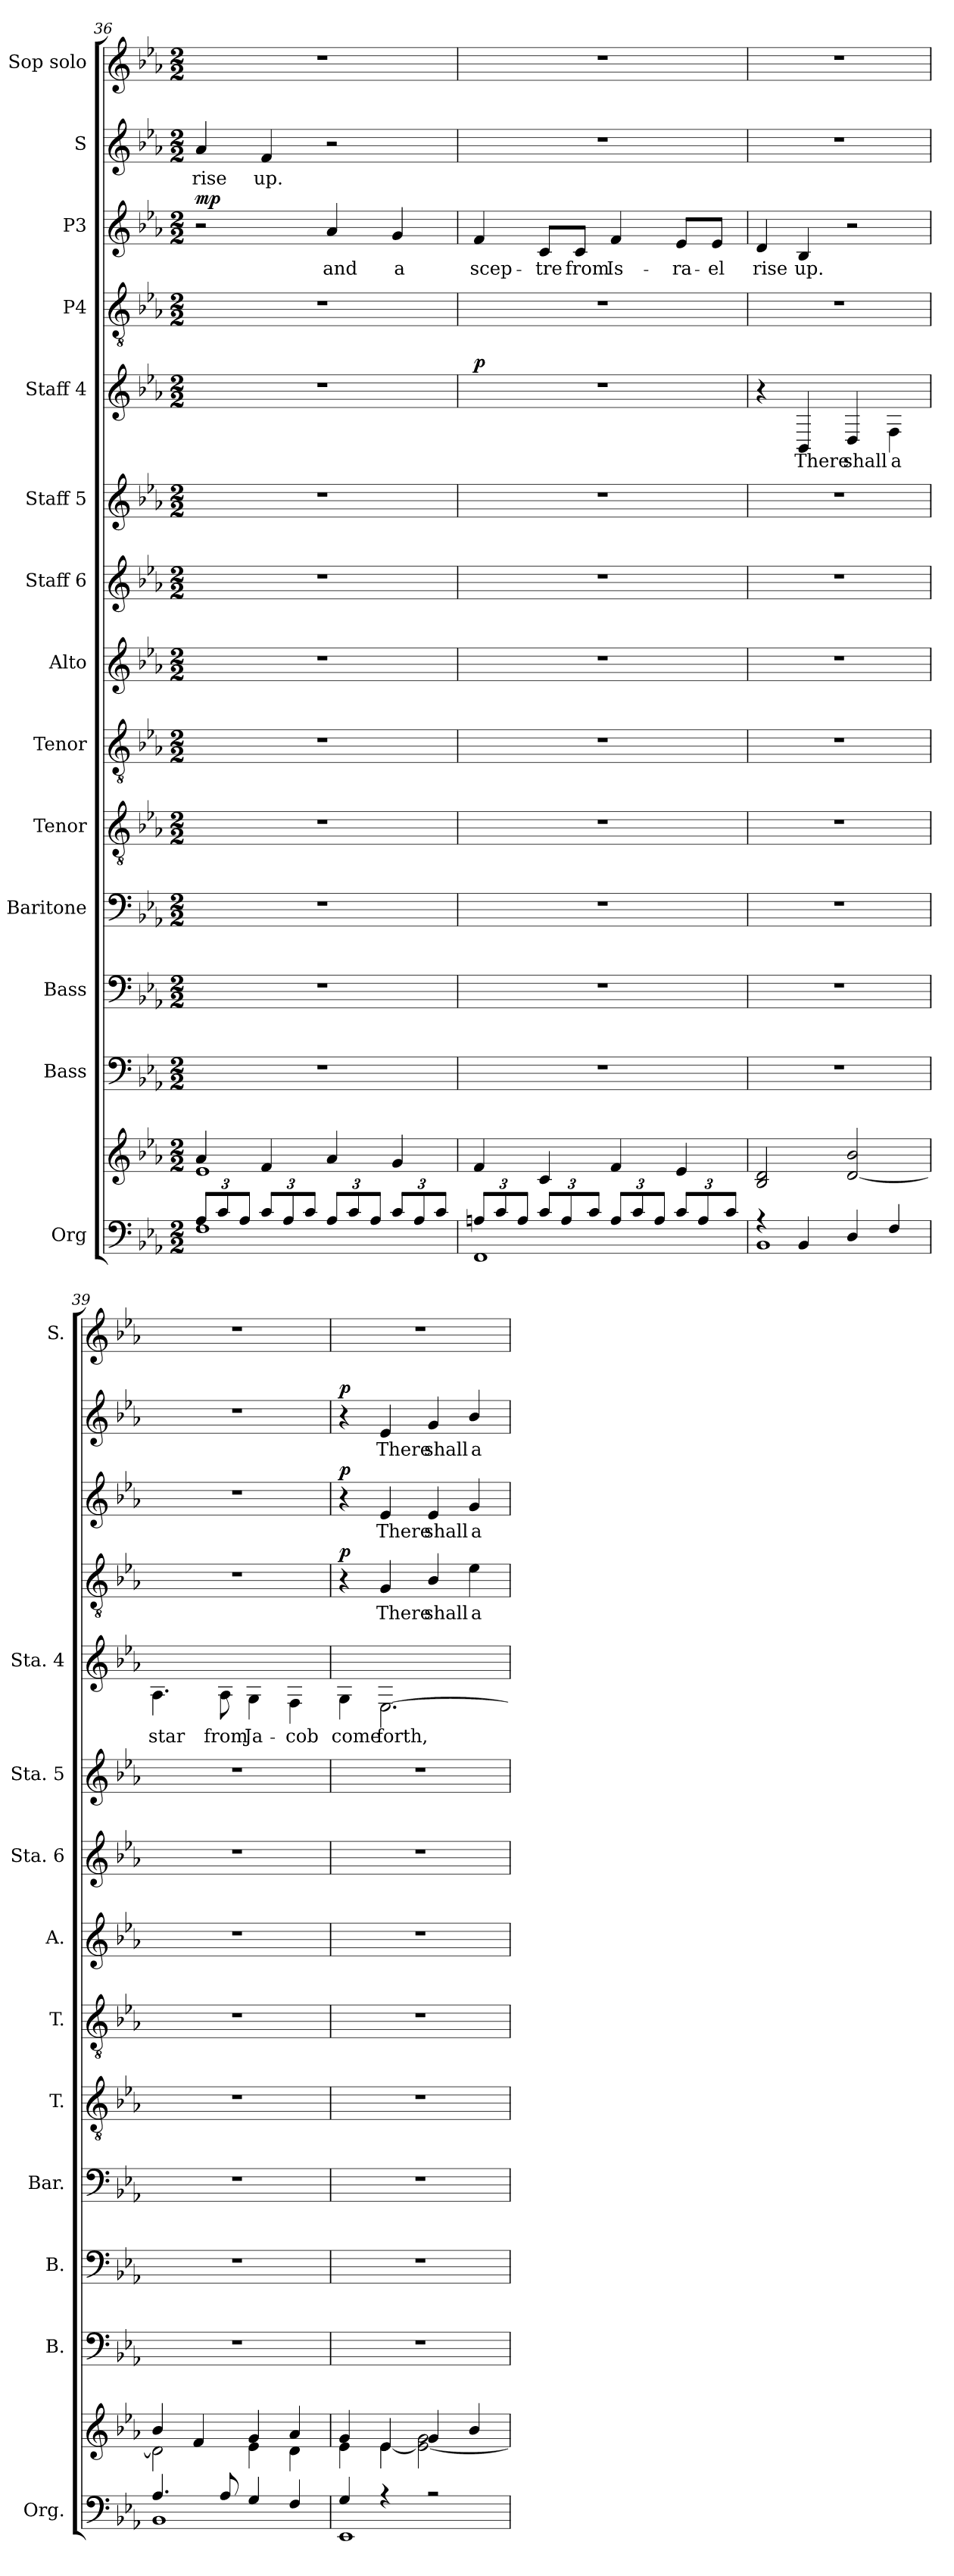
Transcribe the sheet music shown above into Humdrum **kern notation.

**kern	**kern	**kern	**kern	**kern	**kern	**kern	**kern	**kern	**kern	**kern	**text	**dynam	**kern	**text	**dynam	**kern	**text	**dynam	**kern	**text	**dynam	**kern
*part14	*part14	*part13	*part12	*part11	*part10	*part9	*part8	*part7	*part6	*part5	*part5	*part5	*part4	*part4	*part4	*part3	*part3	*part3	*part2	*part2	*part2	*part1
*staff15	*staff14	*staff13	*staff12	*staff11	*staff10	*staff9	*staff8	*staff7	*staff6	*staff5	*staff5	*staff5	*staff4	*staff4	*staff4	*staff3	*staff3	*staff3	*staff2	*staff2	*staff2	*staff1
*I"Org	*	*I"Bass	*I"Bass	*I"Baritone	*I"Tenor	*I"Tenor	*I"Alto	*I"Staff 6	*I"Staff 5	*I"Staff 4	*	*	*I"P4	*	*	*I"P3	*	*	*I"S	*	*	*I"Sop solo
*I'Org.	*	*I'B.	*I'B.	*I'Bar.	*I'T.	*I'T.	*I'A.	*I'Sta. 6	*I'Sta. 5	*I'Sta. 4	*	*	*	*	*	*	*	*	*	*	*	*I'S.
*clefF4	*clefG2	*clefF4	*clefF4	*clefF4	*clefGv2	*clefGv2	*clefG2	*clefG2	*clefG2	*clefG2	*	*	*clefGv2	*	*	*clefG2	*	*	*clefG2	*	*	*clefG2
*	*	*	*	*	*ITrd7c12	*ITrd7c12	*	*	*	*	*	*	*	*	*	*	*	*	*	*	*	*
*k[b-e-a-]	*k[b-e-a-]	*k[b-e-a-]	*k[b-e-a-]	*k[b-e-a-]	*k[b-e-a-]	*k[b-e-a-]	*k[b-e-a-]	*k[b-e-a-]	*k[b-e-a-]	*k[b-e-a-]	*	*	*k[b-e-a-]	*	*	*k[b-e-a-]	*	*	*k[b-e-a-]	*	*	*k[b-e-a-]
*E-:	*E-:	*E-:	*E-:	*E-:	*E-:	*E-:	*E-:	*E-:	*E-:	*E-:	*	*	*E-:	*	*	*E-:	*	*	*E-:	*	*	*E-:
*M2/2	*M2/2	*M2/2	*M2/2	*M2/2	*M2/2	*M2/2	*M2/2	*M2/2	*M2/2	*M2/2	*	*	*M2/2	*	*	*M2/2	*	*	*M2/2	*	*	*M2/2
*Xbrackettup	*	*	*	*	*	*	*	*	*	*	*	*	*	*	*	*	*	*	*	*	*	*
=36	=36	=36	=36	=36	=36	=36	=36	=36	=36	=36	=36	=36	=36	=36	=36	=36	=36	=36	=36	=36	=36	=36
*^	*^	*	*	*	*	*	*	*	*	*	*	*	*	*	*	*	*	*	*	*	*	*
!	!	!	!	!	!	!	!	!	!	!	!	!	!	!	!	!	!	!	!	!LO:DY:b	!	!LO:LY:b	!	!
12A-/L	1F	4a-/	1e-	1r	1r	1r	1r	1r	1r	1r	1r	1r	.	.	1r	.	.	2r	.	mp	4a-/	rise	.	1r
12c/	.	.	.	.	.	.	.	.	.	.	.	.	.	.	.	.	.	.	.	.	.	.	.	.
12A-/J	.	.	.	.	.	.	.	.	.	.	.	.	.	.	.	.	.	.	.	.	.	.	.	.
!	!	!	!	!	!	!	!	!	!	!	!	!	!	!	!	!	!	!	!	!	!	!LO:LY:b	!	!
12c/L	.	4f/	.	.	.	.	.	.	.	.	.	.	.	.	.	.	.	.	.	.	4f/	up.	.	.
12A-/	.	.	.	.	.	.	.	.	.	.	.	.	.	.	.	.	.	.	.	.	.	.	.	.
12c/J	.	.	.	.	.	.	.	.	.	.	.	.	.	.	.	.	.	.	.	.	.	.	.	.
!	!	!	!	!	!	!	!	!	!	!	!	!	!	!	!	!	!	!	!LO:LY:b	!	!	!	!	!
12A-/L	.	4a-/	.	.	.	.	.	.	.	.	.	.	.	.	.	.	.	4a-/	and	.	2r	.	.	.
12c/	.	.	.	.	.	.	.	.	.	.	.	.	.	.	.	.	.	.	.	.	.	.	.	.
12A-/J	.	.	.	.	.	.	.	.	.	.	.	.	.	.	.	.	.	.	.	.	.	.	.	.
!	!	!	!	!	!	!	!	!	!	!	!	!	!	!	!	!	!	!	!LO:LY:b	!	!	!	!	!
12c/L	.	4g/	.	.	.	.	.	.	.	.	.	.	.	.	.	.	.	4g/	a	.	.	.	.	.
12A-/	.	.	.	.	.	.	.	.	.	.	.	.	.	.	.	.	.	.	.	.	.	.	.	.
12c/J	.	.	.	.	.	.	.	.	.	.	.	.	.	.	.	.	.	.	.	.	.	.	.	.
*	*	*v	*v	*	*	*	*	*	*	*	*	*	*	*	*	*	*	*	*	*	*	*	*	*
=37	=37	=37	=37	=37	=37	=37	=37	=37	=37	=37	=37	=37	=37	=37	=37	=37	=37	=37	=37	=37	=37	=37	=37
!	!	!	!	!	!	!	!	!	!	!	!	!	!LO:DY:b	!	!	!	!	!LO:LY:b	!	!	!	!	!
12An/L	1FF	4f/	1r	1r	1r	1r	1r	1r	1r	1r	1r	.	p	1r	.	.	4f/	scep-	.	1r	.	.	1r
12c/	.	.	.	.	.	.	.	.	.	.	.	.	.	.	.	.	.	.	.	.	.	.	.
12A/J	.	.	.	.	.	.	.	.	.	.	.	.	.	.	.	.	.	.	.	.	.	.	.
!	!	!	!	!	!	!	!	!	!	!	!	!	!	!	!	!	!	!LO:LY:b	!	!	!	!	!
12c/L	.	4c/	.	.	.	.	.	.	.	.	.	.	.	.	.	.	8c/L	-tre	.	.	.	.	.
12A/	.	.	.	.	.	.	.	.	.	.	.	.	.	.	.	.	.	.	.	.	.	.	.
!	!	!	!	!	!	!	!	!	!	!	!	!	!	!	!	!	!	!LO:LY:b	!	!	!	!	!
.	.	.	.	.	.	.	.	.	.	.	.	.	.	.	.	.	8c/J	from	.	.	.	.	.
12c/J	.	.	.	.	.	.	.	.	.	.	.	.	.	.	.	.	.	.	.	.	.	.	.
!	!	!	!	!	!	!	!	!	!	!	!	!	!	!	!	!	!	!LO:LY:b	!	!	!	!	!
12A/L	.	4f/	.	.	.	.	.	.	.	.	.	.	.	.	.	.	4f/	Is-	.	.	.	.	.
12c/	.	.	.	.	.	.	.	.	.	.	.	.	.	.	.	.	.	.	.	.	.	.	.
12A/J	.	.	.	.	.	.	.	.	.	.	.	.	.	.	.	.	.	.	.	.	.	.	.
!	!	!	!	!	!	!	!	!	!	!	!	!	!	!	!	!	!	!LO:LY:b	!	!	!	!	!
12c/L	.	4e-/	.	.	.	.	.	.	.	.	.	.	.	.	.	.	8e-/L	-ra-	.	.	.	.	.
12A/	.	.	.	.	.	.	.	.	.	.	.	.	.	.	.	.	.	.	.	.	.	.	.
!	!	!	!	!	!	!	!	!	!	!	!	!	!	!	!	!	!	!LO:LY:b	!	!	!	!	!
.	.	.	.	.	.	.	.	.	.	.	.	.	.	.	.	.	8e-/J	-el	.	.	.	.	.
12c/J	.	.	.	.	.	.	.	.	.	.	.	.	.	.	.	.	.	.	.	.	.	.	.
=38	=38	=38	=38	=38	=38	=38	=38	=38	=38	=38	=38	=38	=38	=38	=38	=38	=38	=38	=38	=38	=38	=38	=38
!	!	!	!	!	!	!	!	!	!	!	!	!	!	!	!	!	!	!LO:LY:b	!	!	!	!	!
4r	1BB-	2B-/ 2d/	1r	1r	1r	1r	1r	1r	1r	1r	4r	.	.	1r	.	.	4d/	rise	.	1r	.	.	1r
!	!	!	!	!	!	!	!	!	!	!	!	!LO:LY:b	!	!	!	!	!	!LO:LY:b	!	!	!	!	!
4BB-/	.	.	.	.	.	.	.	.	.	.	4BB-/	There	.	.	.	.	4B-/	up.	.	.	.	.	.
!	!	!	!	!	!	!	!	!	!	!	!	!LO:LY:b	!	!	!	!	!	!	!	!	!	!	!
4D/	.	[2d/ 2b-/	.	.	.	.	.	.	.	.	4D/	shall	.	.	.	.	2r	.	.	.	.	.	.
!	!	!	!	!	!	!	!	!	!	!	!	!LO:LY:b	!	!	!	!	!	!	!	!	!	!	!
4F/	.	.	.	.	.	.	.	.	.	.	4F\	a	.	.	.	.	.	.	.	.	.	.	.
=39	=39	=39	=39	=39	=39	=39	=39	=39	=39	=39	=39	=39	=39	=39	=39	=39	=39	=39	=39	=39	=39	=39	=39
*	*	*^	*	*	*	*	*	*	*	*	*	*	*	*	*	*	*	*	*	*	*	*	*
!	!	!	!	!	!	!	!	!	!	!	!	!	!LO:LY:b	!	!	!	!	!	!	!	!	!	!	!
4.A-/	1BB-	4b-/	2d\]	1r	1r	1r	1r	1r	1r	1r	1r	4.A-\	star	.	1r	.	.	1r	.	.	1r	.	.	1r
.	.	4f/	.	.	.	.	.	.	.	.	.	.	.	.	.	.	.	.	.	.	.	.	.	.
!	!	!	!	!	!	!	!	!	!	!	!	!	!LO:LY:b	!	!	!	!	!	!	!	!	!	!	!
8A-/	.	.	.	.	.	.	.	.	.	.	.	8A-\	from	.	.	.	.	.	.	.	.	.	.	.
!	!	!	!	!	!	!	!	!	!	!	!	!	!LO:LY:b	!	!	!	!	!	!	!	!	!	!	!
4G/	.	4g/	4e-\	.	.	.	.	.	.	.	.	4G\	Ja-	.	.	.	.	.	.	.	.	.	.	.
!	!	!	!	!	!	!	!	!	!	!	!	!	!LO:LY:b	!	!	!	!	!	!	!	!	!	!	!
4F/	.	4a-/	4d\	.	.	.	.	.	.	.	.	4F\	-cob	.	.	.	.	.	.	.	.	.	.	.
!!LO:PB:g=z
=40	=40	=40	=40	=40	=40	=40	=40	=40	=40	=40	=40	=40	=40	=40	=40	=40	=40	=40	=40	=40	=40	=40	=40	=40
!	!	!	!	!	!	!	!	!	!	!	!	!	!LO:LY:b	!	!	!	!LO:DY:b	!	!	!LO:DY:b	!	!	!LO:DY:b	!
4G/	1EE-	4g/	4e-\	1r	1r	1r	1r	1r	1r	1r	1r	4G\	come	.	4r	.	p	4r	.	p	4r	.	p	1r
!	!	!	!	!	!	!	!	!	!	!	!	!	!LO:LY:b	!	!	!LO:LY:b	!	!	!LO:LY:b	!	!	!LO:LY:b	!	!
4r	.	4e-/	[4e-\	.	.	.	.	.	.	.	.	[2.E-\	forth,	.	4G/	There	.	4e-/	There	.	4e-/	There	.	.
!	!	!	!	!	!	!	!	!	!	!	!	!	!	!	!	!LO:LY:b	!	!	!LO:LY:b	!	!	!LO:LY:b	!	!
2r	.	4g/	2e-\_ 2g\	.	.	.	.	.	.	.	.	.	.	.	4B-/	shall	.	4e-/	shall	.	4g/	shall	.	.
!	!	!	!	!	!	!	!	!	!	!	!	!	!	!	!	!LO:LY:b	!	!	!LO:LY:b	!	!	!LO:LY:b	!	!
.	.	4b-/	.	.	.	.	.	.	.	.	.	.	.	.	4e-\	a	.	4g/	a	.	4b-/	a	.	.
*v	*v	*	*	*	*	*	*	*	*	*	*	*	*	*	*	*	*	*	*	*	*	*	*	*
*	*v	*v	*	*	*	*	*	*	*	*	*	*	*	*	*	*	*	*	*	*	*	*	*
=	=	=	=	=	=	=	=	=	=	=	=	=	=	=	=	=	=	=	=	=	=	=
*-	*-	*-	*-	*-	*-	*-	*-	*-	*-	*-	*-	*-	*-	*-	*-	*-	*-	*-	*-	*-	*-	*-
